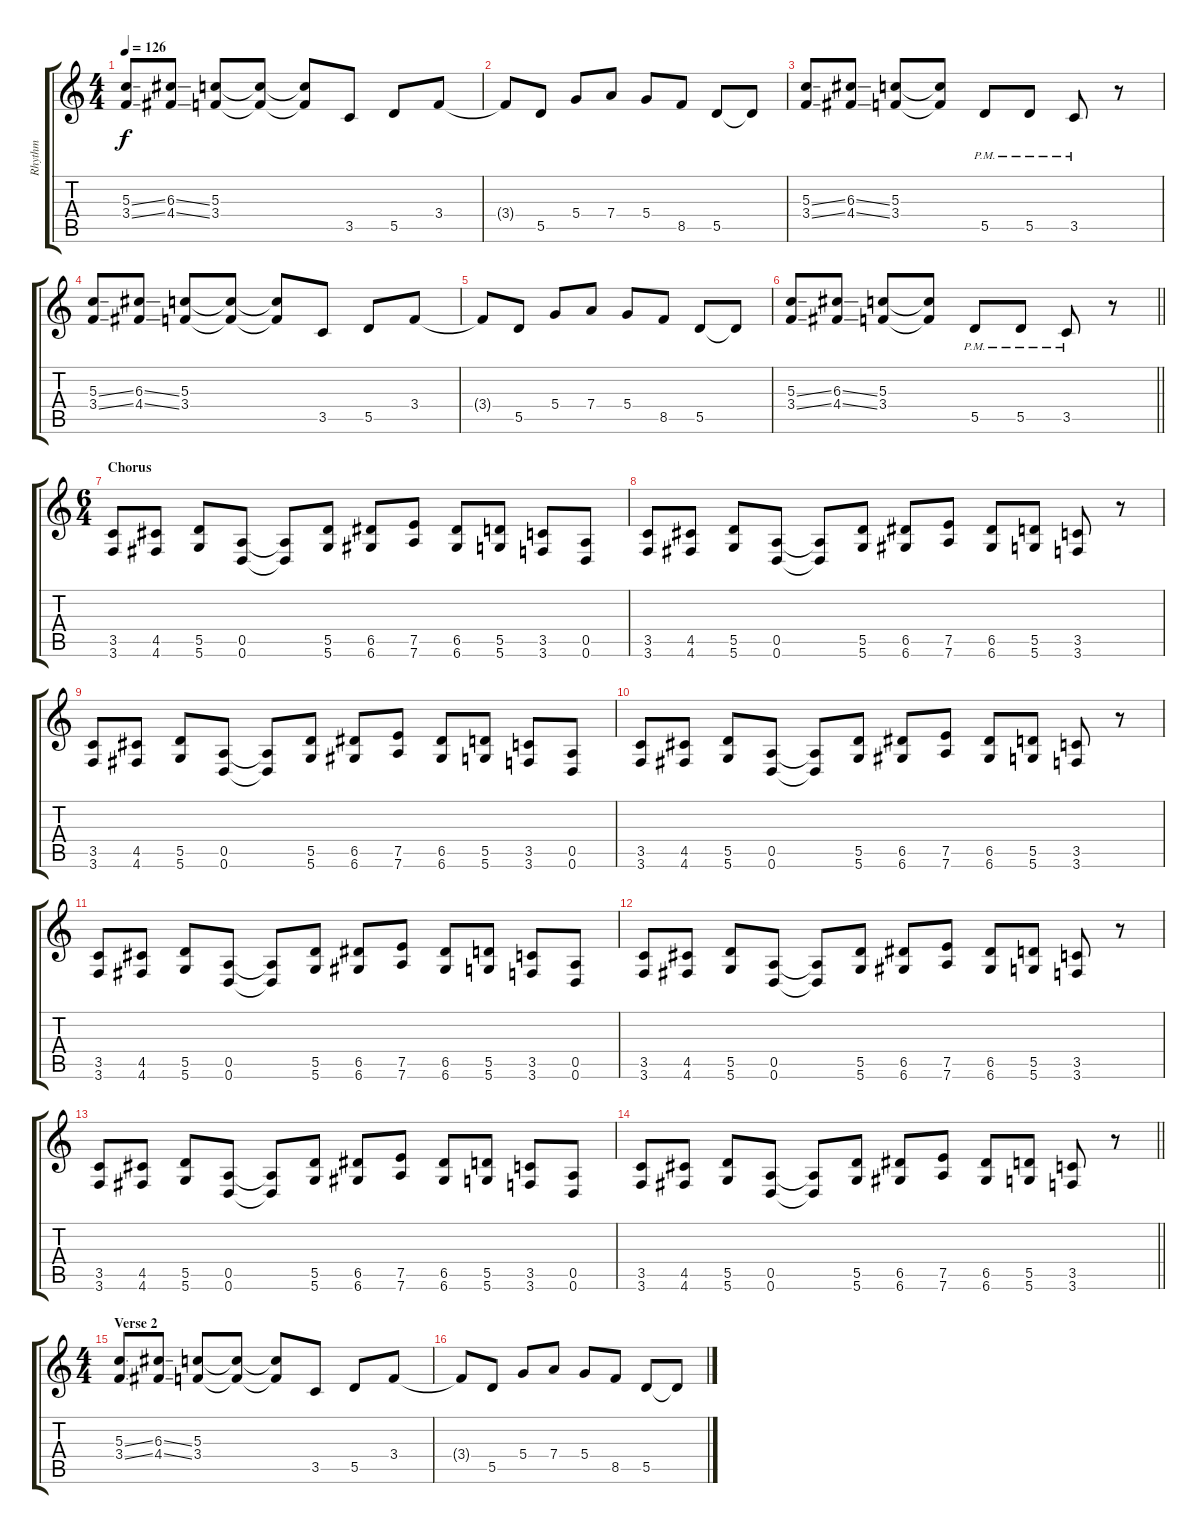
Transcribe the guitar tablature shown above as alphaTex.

\track ("Rhythm" "Rhythm") {instrument overdrivenguitar}
\staff {score tabs}
\tuning (E4 B3 G3 D3 A2 D2) {hide}
\ts (4 4)
\tempo 126
\clef g2
\ks c
(5.3{ss} 3.4{ss}).8{dy f} (6.3{ss} 4.4{ss}).8 (5.3 3.4).8 (5.3{t} 3.4{t}).8 (5.3{t} 3.4{t}).8 3.5.8 5.5.8 3.4.8 |
3.4{t}.8 5.5.8 5.4.8 7.4.8 5.4.8 8.5.8 5.5.8 5.5{t}.8 |
(5.3{ss} 3.4{ss}).8 (6.3{ss} 4.4{ss}).8 (5.3 3.4).8 (5.3{t} 3.4{t}).8 5.5{pm}.8 5.5{pm}.8 3.5{pm}.8 r.8 |
(5.3{ss} 3.4{ss}).8 (6.3{ss} 4.4{ss}).8 (5.3 3.4).8 (5.3{t} 3.4{t}).8 (5.3{t} 3.4{t}).8 3.5.8 5.5.8 3.4.8 |
3.4{t}.8 5.5.8 5.4.8 7.4.8 5.4.8 8.5.8 5.5.8 5.5{t}.8 |
\barLineRight lightlight
(5.3{ss} 3.4{ss}).8 (6.3{ss} 4.4{ss}).8 (5.3 3.4).8 (5.3{t} 3.4{t}).8 5.5{pm}.8 5.5{pm}.8 3.5{pm}.8 r.8 |
\ts (6 4)
\section ("" "Chorus")
(3.5 3.6).8 (4.5 4.6).8 (5.5 5.6).8 (0.5 0.6).8 (0.5{t} 0.6{t}).8 (5.5 5.6).8 (6.5 6.6).8 (7.5 7.6).8 (6.5 6.6).8 (5.5 5.6).8 (3.5 3.6).8 (0.5 0.6).8 |
(3.5 3.6).8 (4.5 4.6).8 (5.5 5.6).8 (0.5 0.6).8 (0.5{t} 0.6{t}).8 (5.5 5.6).8 (6.5 6.6).8 (7.5 7.6).8 (6.5 6.6).8 (5.5 5.6).8 (3.5 3.6).8 r.8 |
(3.5 3.6).8 (4.5 4.6).8 (5.5 5.6).8 (0.5 0.6).8 (0.5{t} 0.6{t}).8 (5.5 5.6).8 (6.5 6.6).8 (7.5 7.6).8 (6.5 6.6).8 (5.5 5.6).8 (3.5 3.6).8 (0.5 0.6).8 |
(3.5 3.6).8 (4.5 4.6).8 (5.5 5.6).8 (0.5 0.6).8 (0.5{t} 0.6{t}).8 (5.5 5.6).8 (6.5 6.6).8 (7.5 7.6).8 (6.5 6.6).8 (5.5 5.6).8 (3.5 3.6).8 r.8 |
(3.5 3.6).8 (4.5 4.6).8 (5.5 5.6).8 (0.5 0.6).8 (0.5{t} 0.6{t}).8 (5.5 5.6).8 (6.5 6.6).8 (7.5 7.6).8 (6.5 6.6).8 (5.5 5.6).8 (3.5 3.6).8 (0.5 0.6).8 |
(3.5 3.6).8 (4.5 4.6).8 (5.5 5.6).8 (0.5 0.6).8 (0.5{t} 0.6{t}).8 (5.5 5.6).8 (6.5 6.6).8 (7.5 7.6).8 (6.5 6.6).8 (5.5 5.6).8 (3.5 3.6).8 r.8 |
(3.5 3.6).8 (4.5 4.6).8 (5.5 5.6).8 (0.5 0.6).8 (0.5{t} 0.6{t}).8 (5.5 5.6).8 (6.5 6.6).8 (7.5 7.6).8 (6.5 6.6).8 (5.5 5.6).8 (3.5 3.6).8 (0.5 0.6).8 |
\barLineRight lightlight
(3.5 3.6).8 (4.5 4.6).8 (5.5 5.6).8 (0.5 0.6).8 (0.5{t} 0.6{t}).8 (5.5 5.6).8 (6.5 6.6).8 (7.5 7.6).8 (6.5 6.6).8 (5.5 5.6).8 (3.5 3.6).8 r.8 |
\ts (4 4)
\section ("" "Verse 2")
(5.3{ss} 3.4{ss}).8 (6.3{ss} 4.4{ss}).8 (5.3 3.4).8 (5.3{t} 3.4{t}).8 (5.3{t} 3.4{t}).8 3.5.8 5.5.8 3.4.8 |
3.4{t}.8 5.5.8 5.4.8 7.4.8 5.4.8 8.5.8 5.5.8 5.5{t}.8
